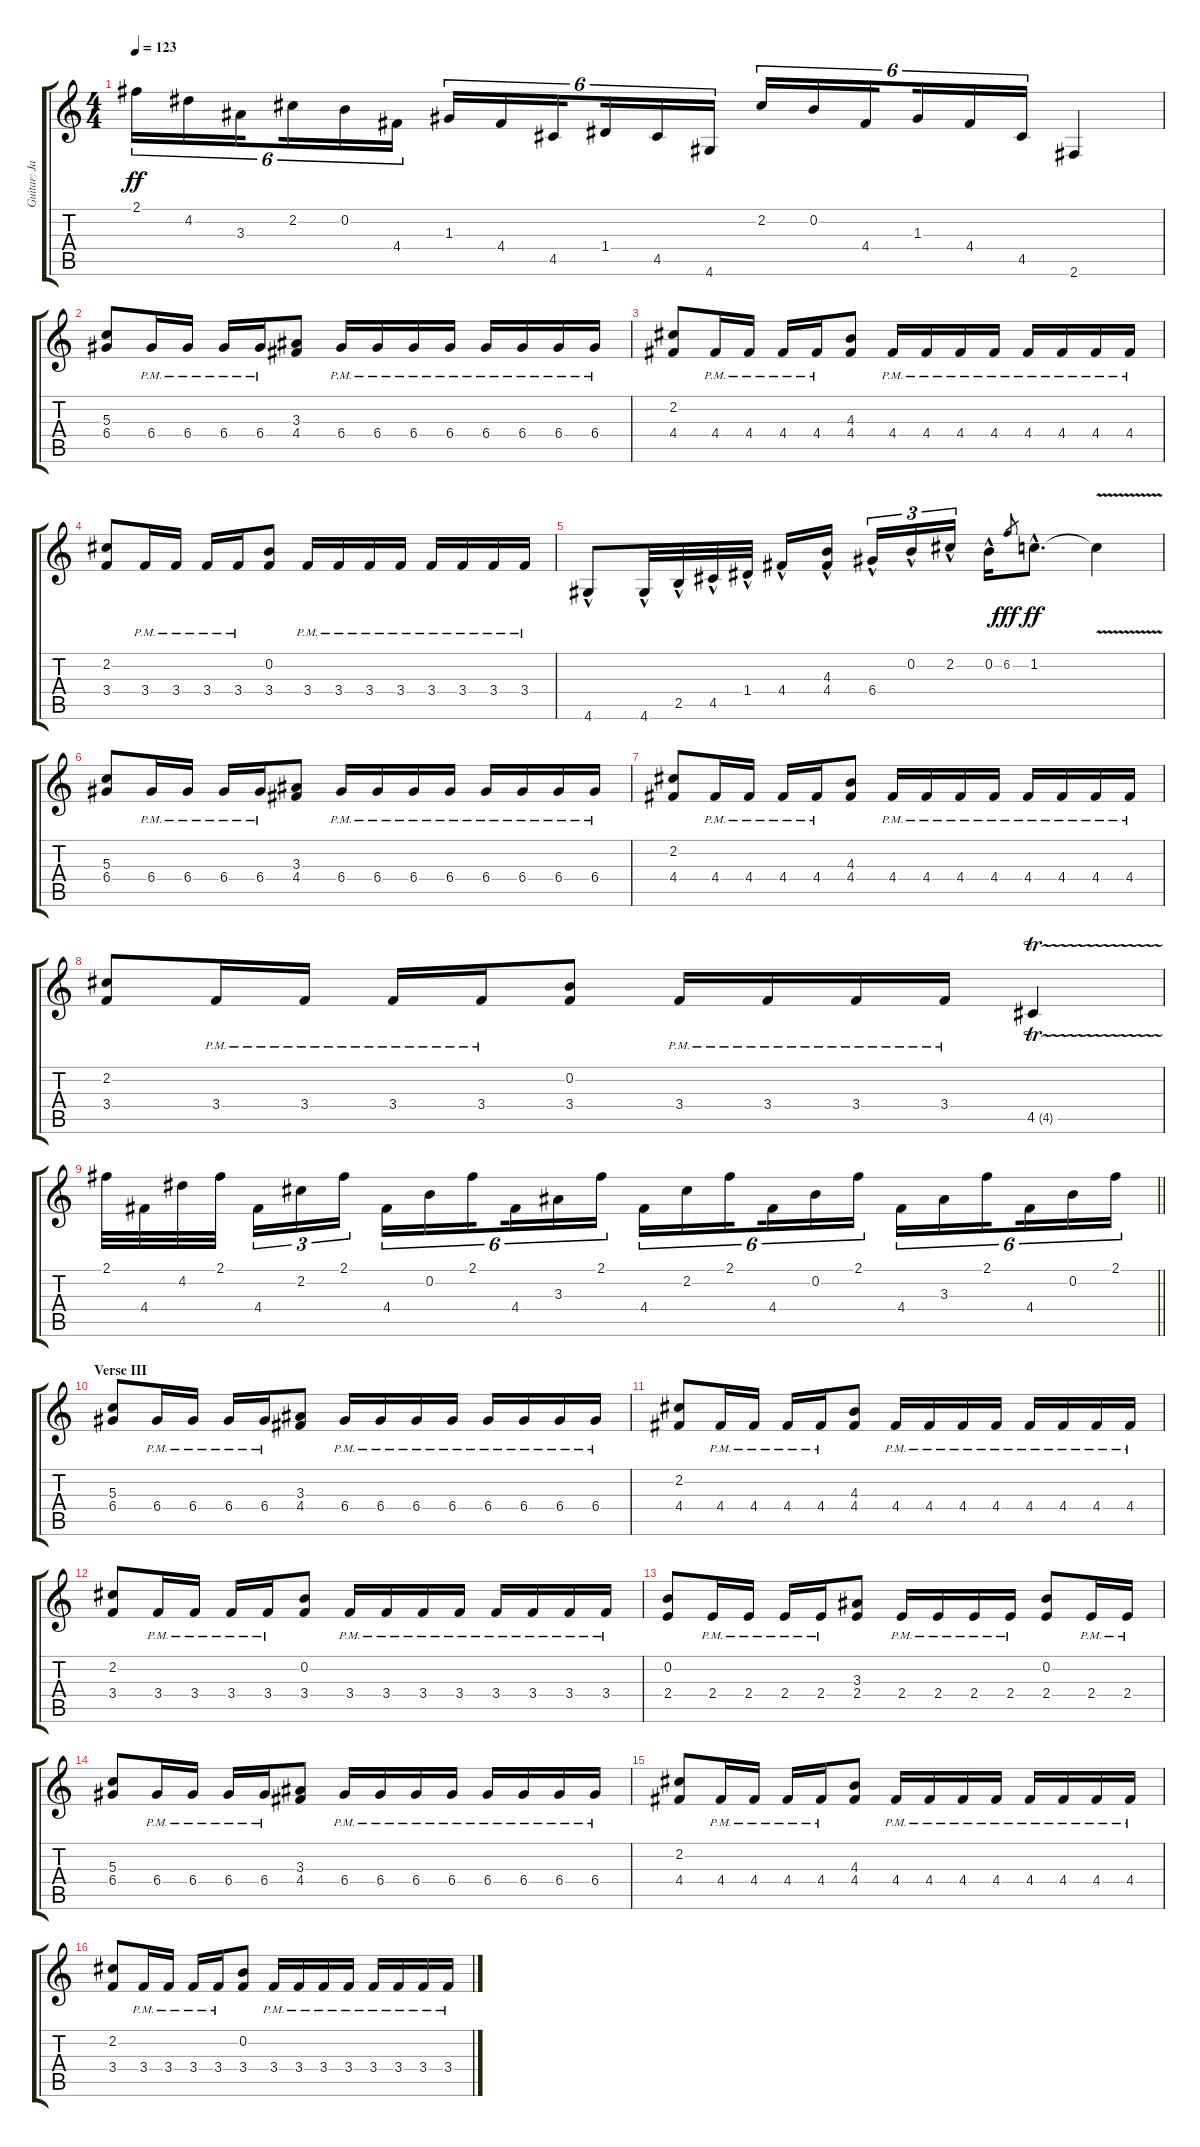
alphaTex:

\track ("Guitar: Jake" "Guitar: Ja") {instrument overdrivenguitar}
\staff {score tabs}
\tuning (E4 B3 G3 D3 A2 E2) {hide}
\ts (4 4)
\tempo 123
\clef g2
\ks c
2.1.16{tu (6 4) dy ff} 4.2.16{tu (6 4)} 3.3.16{tu (6 4) beam splitsecondary} 2.2.16{tu (6 4)} 0.2.16{tu (6 4)} 4.4.16{tu (6 4)} 1.3.16{tu (6 4)} 4.4.16{tu (6 4)} 4.5.16{tu (6 4) beam splitsecondary} 1.4.16{tu (6 4)} 4.5.16{tu (6 4)} 4.6.16{tu (6 4)} 2.2.16{tu (6 4)} 0.2.16{tu (6 4)} 4.4.16{tu (6 4) beam splitsecondary} 1.3.16{tu (6 4)} 4.4.16{tu (6 4)} 4.5.16{tu (6 4)} 2.6.4 |
(5.3 6.4).8 6.4{pm}.16 6.4{pm}.16 6.4{pm}.16 6.4{pm}.16 (3.3 4.4).8 6.4{pm}.16 6.4{pm}.16 6.4{pm}.16 6.4{pm}.16 6.4{pm}.16 6.4{pm}.16 6.4{pm}.16 6.4{pm}.16 |
(2.2 4.4).8 4.4{pm}.16 4.4{pm}.16 4.4{pm}.16 4.4{pm}.16 (4.3 4.4).8 4.4{pm}.16 4.4{pm}.16 4.4{pm}.16 4.4{pm}.16 4.4{pm}.16 4.4{pm}.16 4.4{pm}.16 4.4{pm}.16 |
(2.2 3.4).8 3.4{pm}.16 3.4{pm}.16 3.4{pm}.16 3.4{pm}.16 (0.2 3.4).8 3.4{pm}.16 3.4{pm}.16 3.4{pm}.16 3.4{pm}.16 3.4{pm}.16 3.4{pm}.16 3.4{pm}.16 3.4{pm}.16 |
4.6{hac}.8 4.6{hac}.32 2.5{hac}.32 4.5{hac}.32 1.4{hac}.32 4.4{hac}.16 (4.3{hac} 4.4{hac}).16{beam splitsecondary} 6.4{hac}.16{tu (3 2)} 0.2{hac}.16{tu (3 2)} 2.2{hac}.16{tu (3 2)} 0.2{hac}.16 6.2.8{gr dy fff} 1.2{hac}.8{d dy ff} 1.2{v t}.4 |
(5.3 6.4).8 6.4{pm}.16 6.4{pm}.16 6.4{pm}.16 6.4{pm}.16 (3.3 4.4).8 6.4{pm}.16 6.4{pm}.16 6.4{pm}.16 6.4{pm}.16 6.4{pm}.16 6.4{pm}.16 6.4{pm}.16 6.4{pm}.16 |
(2.2 4.4).8 4.4{pm}.16 4.4{pm}.16 4.4{pm}.16 4.4{pm}.16 (4.3 4.4).8 4.4{pm}.16 4.4{pm}.16 4.4{pm}.16 4.4{pm}.16 4.4{pm}.16 4.4{pm}.16 4.4{pm}.16 4.4{pm}.16 |
(2.2 3.4).8 3.4{pm}.16 3.4{pm}.16 3.4{pm}.16 3.4{pm}.16 (0.2 3.4).8 3.4{pm}.16 3.4{pm}.16 3.4{pm}.16 3.4{pm}.16 4.5{tr (4 32)}.4 |
\barLineRight lightlight
2.1.32 4.4.32 4.2.32 2.1.32{beam splitsecondary} 4.4.16{tu (3 2)} 2.2.16{tu (3 2)} 2.1.16{tu (3 2)} 4.4.16{tu (6 4)} 0.2.16{tu (6 4)} 2.1.16{tu (6 4) beam splitsecondary} 4.4.16{tu (6 4)} 3.3.16{tu (6 4)} 2.1.16{tu (6 4)} 4.4.16{tu (6 4)} 2.2.16{tu (6 4)} 2.1.16{tu (6 4) beam splitsecondary} 4.4.16{tu (6 4)} 0.2.16{tu (6 4)} 2.1.16{tu (6 4)} 4.4.16{tu (6 4)} 3.3.16{tu (6 4)} 2.1.16{tu (6 4) beam splitsecondary} 4.4.16{tu (6 4)} 0.2.16{tu (6 4)} 2.1.16{tu (6 4)} |
\section ("" "Verse III")
(5.3 6.4).8 6.4{pm}.16 6.4{pm}.16 6.4{pm}.16 6.4{pm}.16 (3.3 4.4).8 6.4{pm}.16 6.4{pm}.16 6.4{pm}.16 6.4{pm}.16 6.4{pm}.16 6.4{pm}.16 6.4{pm}.16 6.4{pm}.16 |
(2.2 4.4).8 4.4{pm}.16 4.4{pm}.16 4.4{pm}.16 4.4{pm}.16 (4.3 4.4).8 4.4{pm}.16 4.4{pm}.16 4.4{pm}.16 4.4{pm}.16 4.4{pm}.16 4.4{pm}.16 4.4{pm}.16 4.4{pm}.16 |
(2.2 3.4).8 3.4{pm}.16 3.4{pm}.16 3.4{pm}.16 3.4{pm}.16 (0.2 3.4).8 3.4{pm}.16 3.4{pm}.16 3.4{pm}.16 3.4{pm}.16 3.4{pm}.16 3.4{pm}.16 3.4{pm}.16 3.4{pm}.16 |
(0.2 2.4).8 2.4{pm}.16 2.4{pm}.16 2.4{pm}.16 2.4{pm}.16 (3.3 2.4).8 2.4{pm}.16 2.4{pm}.16 2.4{pm}.16 2.4{pm}.16 (0.2 2.4).8 2.4{pm}.16 2.4{pm}.16 |
(5.3 6.4).8 6.4{pm}.16 6.4{pm}.16 6.4{pm}.16 6.4{pm}.16 (3.3 4.4).8 6.4{pm}.16 6.4{pm}.16 6.4{pm}.16 6.4{pm}.16 6.4{pm}.16 6.4{pm}.16 6.4{pm}.16 6.4{pm}.16 |
(2.2 4.4).8 4.4{pm}.16 4.4{pm}.16 4.4{pm}.16 4.4{pm}.16 (4.3 4.4).8 4.4{pm}.16 4.4{pm}.16 4.4{pm}.16 4.4{pm}.16 4.4{pm}.16 4.4{pm}.16 4.4{pm}.16 4.4{pm}.16 |
(2.2 3.4).8 3.4{pm}.16 3.4{pm}.16 3.4{pm}.16 3.4{pm}.16 (0.2 3.4).8 3.4{pm}.16 3.4{pm}.16 3.4{pm}.16 3.4{pm}.16 3.4{pm}.16 3.4{pm}.16 3.4{pm}.16 3.4{pm}.16
